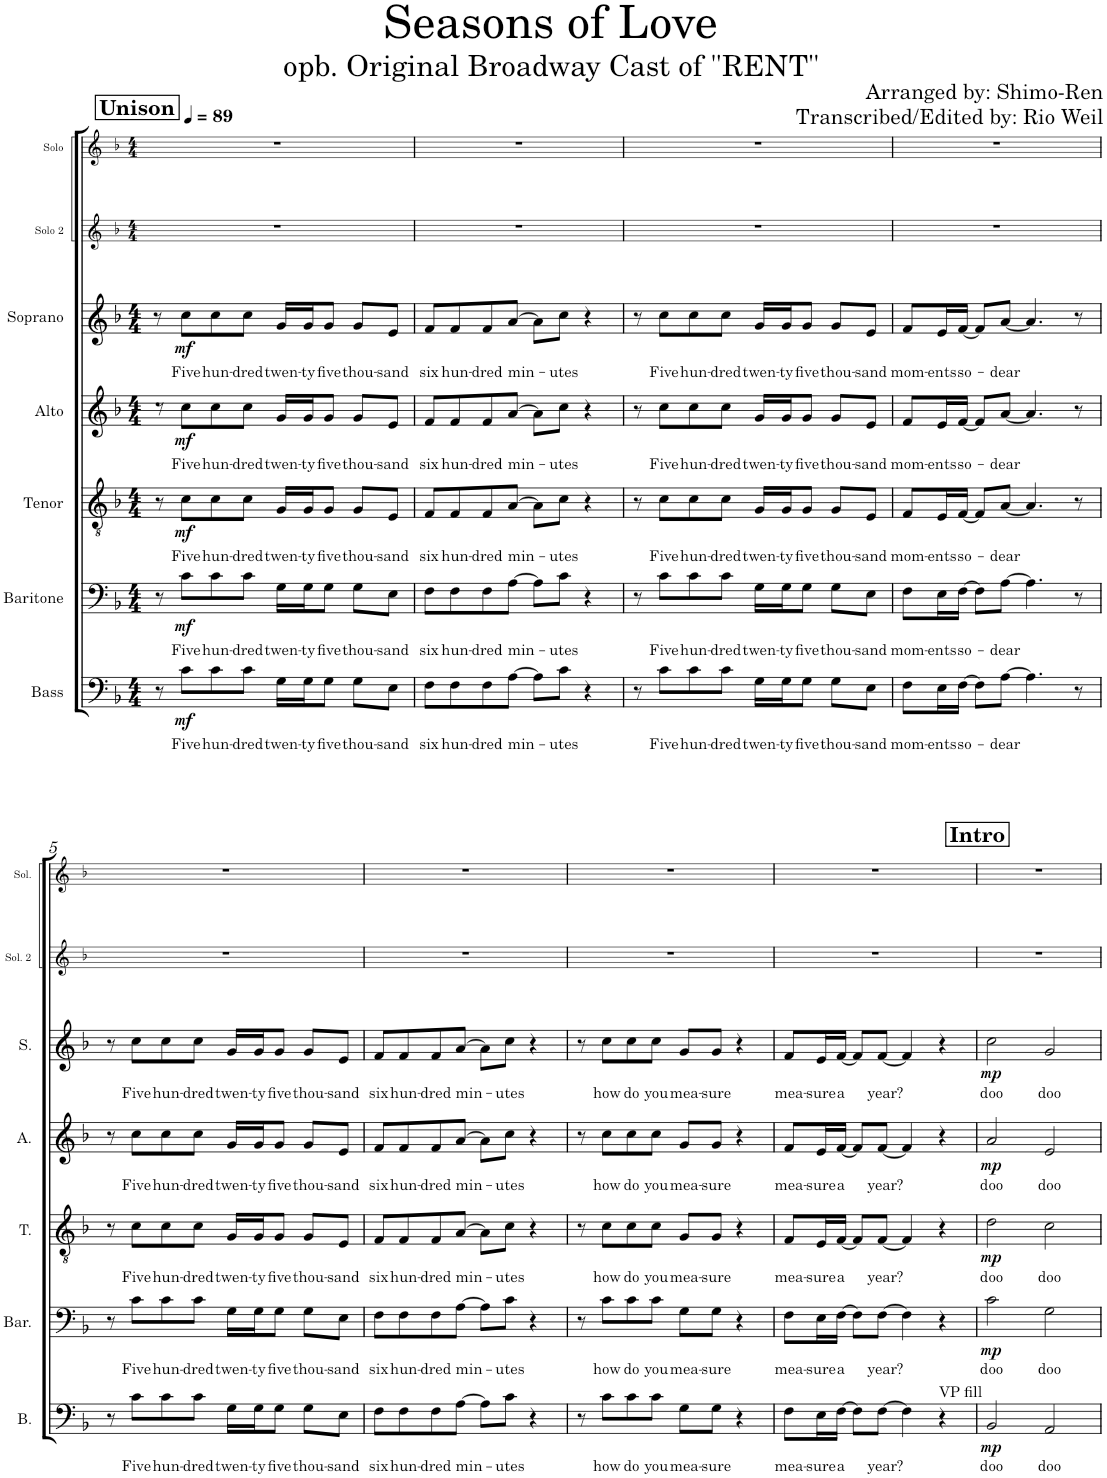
**kern	**text	**dynam	**kern	**text	**dynam	**kern	**text	**dynam	**kern	**text	**dynam	**kern	**text	**dynam	**kern	**kern
*part7	*part7	*part7	*part6	*part6	*part6	*part5	*part5	*part5	*part4	*part4	*part4	*part3	*part3	*part3	*part2	*part1
*staff7	*staff7	*staff7	*staff6	*staff6	*staff6	*staff5	*staff5	*staff5	*staff4	*staff4	*staff4	*staff3	*staff3	*staff3	*staff2	*staff1
*I"Bass	*	*	*I"Baritone	*	*	*I"Tenor	*	*	*I"Alto	*	*	*I"Soprano	*	*	*I"Solo 2	*I"Solo
*I'B.	*	*	*I'Bar.	*	*	*I'T.	*	*	*I'A.	*	*	*I'S.	*	*	*I'Sol. 2	*I'Sol.
*	*	*	*	*	*	*	*	*	*	*	*	*	*	*	*stria5	*stria5
*clefF4	*	*	*clefF4	*	*	*clefGv2	*	*	*clefG2	*	*	*clefG2	*	*	*clefG2	*clefG2
*k[b-]	*	*	*k[b-]	*	*	*k[b-]	*	*	*k[b-]	*	*	*k[b-]	*	*	*k[b-]	*k[b-]
*M4/4	*	*	*M4/4	*	*	*M4/4	*	*	*M4/4	*	*	*M4/4	*	*	*M4/4	*M4/4
*MM89	*	*	*MM89	*	*	*MM89	*	*	*MM89	*	*	*MM89	*	*	*MM89	*MM89
!!LO:REH:place=s1:a:B:cj:fs=14:t=Unison
=1	=1	=1	=1	=1	=1	=1	=1	=1	=1	=1	=1	=1	=1	=1	=1	=1
8r	.	.	8r	.	.	8r	.	.	8rcc	.	.	8r	.	.	1r	1r
!	!LO:LY:b	!LO:DY:b	!	!LO:LY:b	!LO:DY:b	!	!LO:LY:b	!LO:DY:b	!	!LO:LY:b	!LO:DY:b	!	!LO:LY:b	!LO:DY:b	!	!
8c\L	Five	mf	8c\L	Five	mf	8c\L	Five	mf	8cc\L	Five	mf	8cc\L	Five	mf	.	.
!	!LO:LY:b	!	!	!LO:LY:b	!	!	!LO:LY:b	!	!	!LO:LY:b	!	!	!LO:LY:b	!	!	!
8c\	hun-	.	8c\	hun-	.	8c\	hun-	.	8cc\	hun-	.	8cc\	hun-	.	.	.
!	!LO:LY:b	!	!	!LO:LY:b	!	!	!LO:LY:b	!	!	!LO:LY:b	!	!	!LO:LY:b	!	!	!
8c\J	-dred	.	8c\J	-dred	.	8c\J	-dred	.	8cc\J	-dred	.	8cc\J	-dred	.	.	.
!	!LO:LY:b	!	!	!LO:LY:b	!	!	!LO:LY:b	!	!	!LO:LY:b	!	!	!LO:LY:b	!	!	!
16G\LL	twen-	.	16G\LL	twen-	.	16G/LL	twen-	.	16g/LL	twen-	.	16g/LL	twen-	.	.	.
!	!LO:LY:b	!	!	!LO:LY:b	!	!	!LO:LY:b	!	!	!LO:LY:b	!	!	!LO:LY:b	!	!	!
16G\J	-ty	.	16G\J	-ty	.	16G/J	-ty	.	16g/J	-ty	.	16g/J	-ty	.	.	.
!	!LO:LY:b	!	!	!LO:LY:b	!	!	!LO:LY:b	!	!	!LO:LY:b	!	!	!LO:LY:b	!	!	!
8G\J	five	.	8G\J	five	.	8G/J	five	.	8g/J	five	.	8g/J	five	.	.	.
!	!LO:LY:b	!	!	!LO:LY:b	!	!	!LO:LY:b	!	!	!LO:LY:b	!	!	!LO:LY:b	!	!	!
8G\L	thou-	.	8G\L	thou-	.	8G/L	thou-	.	8g/L	thou-	.	8g/L	thou-	.	.	.
!	!LO:LY:b	!	!	!LO:LY:b	!	!	!LO:LY:b	!	!	!LO:LY:b	!	!	!LO:LY:b	!	!	!
8E\J	-sand	.	8E\J	-sand	.	8E/J	-sand	.	8e/J	-sand	.	8e/J	-sand	.	.	.
=2	=2	=2	=2	=2	=2	=2	=2	=2	=2	=2	=2	=2	=2	=2	=2	=2
!	!LO:LY:b	!	!	!LO:LY:b	!	!	!LO:LY:b	!	!	!LO:LY:b	!	!	!LO:LY:b	!	!	!
8F\L	six	.	8F\L	six	.	8F/L	six	.	8f/L	six	.	8f/L	six	.	1r	1r
!	!LO:LY:b	!	!	!LO:LY:b	!	!	!LO:LY:b	!	!	!LO:LY:b	!	!	!LO:LY:b	!	!	!
8F\	hun-	.	8F\	hun-	.	8F/	hun-	.	8f/	hun-	.	8f/	hun-	.	.	.
!	!LO:LY:b	!	!	!LO:LY:b	!	!	!LO:LY:b	!	!	!LO:LY:b	!	!	!LO:LY:b	!	!	!
8F\	-dred	.	8F\	-dred	.	8F/	-dred	.	8f/	-dred	.	8f/	-dred	.	.	.
!	!LO:LY:b	!	!	!LO:LY:b	!	!	!LO:LY:b	!	!	!LO:LY:b	!	!	!LO:LY:b	!	!	!
[8A\J	min-	.	[8A\J	min-	.	[8A/J	min-	.	[8a/J	min-	.	[8a/J	min-	.	.	.
8A\L]	.	.	8A\L]	.	.	8A\L]	.	.	8a\L]	.	.	8a\L]	.	.	.	.
!	!LO:LY:b	!	!	!LO:LY:b	!	!	!LO:LY:b	!	!	!LO:LY:b	!	!	!LO:LY:b	!	!	!
8c\J	-utes	.	8c\J	-utes	.	8c\J	-utes	.	8cc\J	-utes	.	8cc\J	-utes	.	.	.
4r	.	.	4r	.	.	4r	.	.	4r	.	.	4r	.	.	.	.
=3	=3	=3	=3	=3	=3	=3	=3	=3	=3	=3	=3	=3	=3	=3	=3	=3
8r	.	.	8r	.	.	8r	.	.	8r	.	.	8r	.	.	1r	1r
!	!LO:LY:b	!	!	!LO:LY:b	!	!	!LO:LY:b	!	!	!LO:LY:b	!	!	!LO:LY:b	!	!	!
8c\L	Five	.	8c\L	Five	.	8c\L	Five	.	8cc\L	Five	.	8cc\L	Five	.	.	.
!	!LO:LY:b	!	!	!LO:LY:b	!	!	!LO:LY:b	!	!	!LO:LY:b	!	!	!LO:LY:b	!	!	!
8c\	hun-	.	8c\	hun-	.	8c\	hun-	.	8cc\	hun-	.	8cc\	hun-	.	.	.
!	!LO:LY:b	!	!	!LO:LY:b	!	!	!LO:LY:b	!	!	!LO:LY:b	!	!	!LO:LY:b	!	!	!
8c\J	-dred	.	8c\J	-dred	.	8c\J	-dred	.	8cc\J	-dred	.	8cc\J	-dred	.	.	.
!	!LO:LY:b	!	!	!LO:LY:b	!	!	!LO:LY:b	!	!	!LO:LY:b	!	!	!LO:LY:b	!	!	!
16G\LL	twen-	.	16G\LL	twen-	.	16G/LL	twen-	.	16g/LL	twen-	.	16g/LL	twen-	.	.	.
!	!LO:LY:b	!	!	!LO:LY:b	!	!	!LO:LY:b	!	!	!LO:LY:b	!	!	!LO:LY:b	!	!	!
16G\J	-ty	.	16G\J	-ty	.	16G/J	-ty	.	16g/J	-ty	.	16g/J	-ty	.	.	.
!	!LO:LY:b	!	!	!LO:LY:b	!	!	!LO:LY:b	!	!	!LO:LY:b	!	!	!LO:LY:b	!	!	!
8G\J	five	.	8G\J	five	.	8G/J	five	.	8g/J	five	.	8g/J	five	.	.	.
!	!LO:LY:b	!	!	!LO:LY:b	!	!	!LO:LY:b	!	!	!LO:LY:b	!	!	!LO:LY:b	!	!	!
8G\L	thou-	.	8G\L	thou-	.	8G/L	thou-	.	8g/L	thou-	.	8g/L	thou-	.	.	.
!	!LO:LY:b	!	!	!LO:LY:b	!	!	!LO:LY:b	!	!	!LO:LY:b	!	!	!LO:LY:b	!	!	!
8E\J	-sand	.	8E\J	-sand	.	8E/J	-sand	.	8e/J	-sand	.	8e/J	-sand	.	.	.
=4	=4	=4	=4	=4	=4	=4	=4	=4	=4	=4	=4	=4	=4	=4	=4	=4
!	!LO:LY:b	!	!	!LO:LY:b	!	!	!LO:LY:b	!	!	!LO:LY:b	!	!	!LO:LY:b	!	!	!
8F\L	mom-	.	8F\L	mom-	.	8F/L	mom-	.	8f/L	mom-	.	8f/L	mom-	.	1r	1r
!	!LO:LY:b	!	!	!LO:LY:b	!	!	!LO:LY:b	!	!	!LO:LY:b	!	!	!LO:LY:b	!	!	!
16E\L	-ents	.	16E\L	-ents	.	16E/L	-ents	.	16e/L	-ents	.	16e/L	-ents	.	.	.
!	!LO:LY:b	!	!	!LO:LY:b	!	!	!LO:LY:b	!	!	!LO:LY:b	!	!	!LO:LY:b	!	!	!
[16F\JJ	so-	.	[16F\JJ	so-	.	[16F/JJ	so-	.	[16f/JJ	so-	.	[16f/JJ	so-	.	.	.
8F\L]	.	.	8F\L]	.	.	8F/L]	.	.	8f/L]	.	.	8f/L]	.	.	.	.
!	!LO:LY:b	!	!	!LO:LY:b	!	!	!LO:LY:b	!	!	!LO:LY:b	!	!	!LO:LY:b	!	!	!
[8A\J	-dear	.	[8A\J	-dear	.	[8A/J	-dear	.	[8a/J	-dear	.	[8a/J	-dear	.	.	.
4.A\]	.	.	4.A\]	.	.	4.A/]	.	.	4.a/]	.	.	4.a/]	.	.	.	.
8r	.	.	8r	.	.	8r	.	.	8r	.	.	8r	.	.	.	.
!!LO:LB:g=z
=5	=5	=5	=5	=5	=5	=5	=5	=5	=5	=5	=5	=5	=5	=5	=5	=5
8r	.	.	8r	.	.	8r	.	.	8r	.	.	8r	.	.	1r	1r
!	!LO:LY:b	!	!	!LO:LY:b	!	!	!LO:LY:b	!	!	!LO:LY:b	!	!	!LO:LY:b	!	!	!
8c\L	Five	.	8c\L	Five	.	8c\L	Five	.	8cc\L	Five	.	8cc\L	Five	.	.	.
!	!LO:LY:b	!	!	!LO:LY:b	!	!	!LO:LY:b	!	!	!LO:LY:b	!	!	!LO:LY:b	!	!	!
8c\	hun-	.	8c\	hun-	.	8c\	hun-	.	8cc\	hun-	.	8cc\	hun-	.	.	.
!	!LO:LY:b	!	!	!LO:LY:b	!	!	!LO:LY:b	!	!	!LO:LY:b	!	!	!LO:LY:b	!	!	!
8c\J	-dred	.	8c\J	-dred	.	8c\J	-dred	.	8cc\J	-dred	.	8cc\J	-dred	.	.	.
!	!LO:LY:b	!	!	!LO:LY:b	!	!	!LO:LY:b	!	!	!LO:LY:b	!	!	!LO:LY:b	!	!	!
16G\LL	twen-	.	16G\LL	twen-	.	16G/LL	twen-	.	16g/LL	twen-	.	16g/LL	twen-	.	.	.
!	!LO:LY:b	!	!	!LO:LY:b	!	!	!LO:LY:b	!	!	!LO:LY:b	!	!	!LO:LY:b	!	!	!
16G\J	-ty	.	16G\J	-ty	.	16G/J	-ty	.	16g/J	-ty	.	16g/J	-ty	.	.	.
!	!LO:LY:b	!	!	!LO:LY:b	!	!	!LO:LY:b	!	!	!LO:LY:b	!	!	!LO:LY:b	!	!	!
8G\J	five	.	8G\J	five	.	8G/J	five	.	8g/J	five	.	8g/J	five	.	.	.
!	!LO:LY:b	!	!	!LO:LY:b	!	!	!LO:LY:b	!	!	!LO:LY:b	!	!	!LO:LY:b	!	!	!
8G\L	thou-	.	8G\L	thou-	.	8G/L	thou-	.	8g/L	thou-	.	8g/L	thou-	.	.	.
!	!LO:LY:b	!	!	!LO:LY:b	!	!	!LO:LY:b	!	!	!LO:LY:b	!	!	!LO:LY:b	!	!	!
8E\J	-sand	.	8E\J	-sand	.	8E/J	-sand	.	8e/J	-sand	.	8e/J	-sand	.	.	.
=6	=6	=6	=6	=6	=6	=6	=6	=6	=6	=6	=6	=6	=6	=6	=6	=6
!	!LO:LY:b	!	!	!LO:LY:b	!	!	!LO:LY:b	!	!	!LO:LY:b	!	!	!LO:LY:b	!	!	!
8F\L	six	.	8F\L	six	.	8F/L	six	.	8f/L	six	.	8f/L	six	.	1r	1r
!	!LO:LY:b	!	!	!LO:LY:b	!	!	!LO:LY:b	!	!	!LO:LY:b	!	!	!LO:LY:b	!	!	!
8F\	hun-	.	8F\	hun-	.	8F/	hun-	.	8f/	hun-	.	8f/	hun-	.	.	.
!	!LO:LY:b	!	!	!LO:LY:b	!	!	!LO:LY:b	!	!	!LO:LY:b	!	!	!LO:LY:b	!	!	!
8F\	-dred	.	8F\	-dred	.	8F/	-dred	.	8f/	-dred	.	8f/	-dred	.	.	.
!	!LO:LY:b	!	!	!LO:LY:b	!	!	!LO:LY:b	!	!	!LO:LY:b	!	!	!LO:LY:b	!	!	!
[8A\J	min-	.	[8A\J	min-	.	[8A/J	min-	.	[8a/J	min-	.	[8a/J	min-	.	.	.
8A\L]	.	.	8A\L]	.	.	8A\L]	.	.	8a\L]	.	.	8a\L]	.	.	.	.
!	!LO:LY:b	!	!	!LO:LY:b	!	!	!LO:LY:b	!	!	!LO:LY:b	!	!	!LO:LY:b	!	!	!
8c\J	-utes	.	8c\J	-utes	.	8c\J	-utes	.	8cc\J	-utes	.	8cc\J	-utes	.	.	.
4r	.	.	4r	.	.	4r	.	.	4r	.	.	4r	.	.	.	.
=7	=7	=7	=7	=7	=7	=7	=7	=7	=7	=7	=7	=7	=7	=7	=7	=7
8r	.	.	8r	.	.	8r	.	.	8r	.	.	8r	.	.	1r	1r
!	!LO:LY:b	!	!	!LO:LY:b	!	!	!LO:LY:b	!	!	!LO:LY:b	!	!	!LO:LY:b	!	!	!
8c\L	how	.	8c\L	how	.	8c\L	how	.	8cc\L	how	.	8cc\L	how	.	.	.
!	!LO:LY:b	!	!	!LO:LY:b	!	!	!LO:LY:b	!	!	!LO:LY:b	!	!	!LO:LY:b	!	!	!
8c\	do	.	8c\	do	.	8c\	do	.	8cc\	do	.	8cc\	do	.	.	.
!	!LO:LY:b	!	!	!LO:LY:b	!	!	!LO:LY:b	!	!	!LO:LY:b	!	!	!LO:LY:b	!	!	!
8c\J	you	.	8c\J	you	.	8c\J	you	.	8cc\J	you	.	8cc\J	you	.	.	.
!	!LO:LY:b	!	!	!LO:LY:b	!	!	!LO:LY:b	!	!	!LO:LY:b	!	!	!LO:LY:b	!	!	!
8G\L	mea-	.	8G\L	mea-	.	8G/L	mea-	.	8g/L	mea-	.	8g/L	mea-	.	.	.
!	!LO:LY:b	!	!	!LO:LY:b	!	!	!LO:LY:b	!	!	!LO:LY:b	!	!	!LO:LY:b	!	!	!
8G\J	-sure	.	8G\J	-sure	.	8G/J	-sure	.	8g/J	-sure	.	8g/J	-sure	.	.	.
4r	.	.	4r	.	.	4r	.	.	4r	.	.	4r	.	.	.	.
=8	=8	=8	=8	=8	=8	=8	=8	=8	=8	=8	=8	=8	=8	=8	=8	=8
!	!LO:LY:b	!	!	!LO:LY:b	!	!	!LO:LY:b	!	!	!LO:LY:b	!	!	!LO:LY:b	!	!	!
8F\L	mea-	.	8F\L	mea-	.	8F/L	mea-	.	8f/L	mea-	.	8f/L	mea-	.	1r	1r
!	!LO:LY:b	!	!	!LO:LY:b	!	!	!LO:LY:b	!	!	!LO:LY:b	!	!	!LO:LY:b	!	!	!
16E\L	-sure	.	16E\L	-sure	.	16E/L	-sure	.	16e/L	-sure	.	16e/L	-sure	.	.	.
!	!LO:LY:b	!	!	!LO:LY:b	!	!	!LO:LY:b	!	!	!LO:LY:b	!	!	!LO:LY:b	!	!	!
[16F\JJ	a	.	[16F\JJ	a	.	[16F/JJ	a	.	[16f/JJ	a	.	[16f/JJ	a	.	.	.
8F\L]	.	.	8F\L]	.	.	8F/L]	.	.	8f/L]	.	.	8f/L]	.	.	.	.
!	!LO:LY:b	!	!	!LO:LY:b	!	!	!LO:LY:b	!	!	!LO:LY:b	!	!	!LO:LY:b	!	!	!
[8F\J	year?	.	[8F\J	year?	.	[8F/J	year?	.	[8f/J	year?	.	[8f/J	year?	.	.	.
4F\]	.	.	4F\]	.	.	4F/]	.	.	4f/]	.	.	4f/]	.	.	.	.
!LO:TX:a:t=VP fill	!	!	!	!	!	!	!	!	!	!	!	!	!	!	!	!
4r	.	.	4r	.	.	4r	.	.	4r	.	.	4r	.	.	.	.
!!LO:REH:place=s1:a:B:cj:fs=14:t=Intro
=9	=9	=9	=9	=9	=9	=9	=9	=9	=9	=9	=9	=9	=9	=9	=9	=9
!	!LO:LY:b	!LO:DY:b	!	!LO:LY:b	!LO:DY:b	!	!LO:LY:b	!LO:DY:b	!	!LO:LY:b	!LO:DY:b	!	!LO:LY:b	!LO:DY:b	!	!
2BB-/	doo	mp	2c\	doo	mp	2d\	doo	mp	2a/	doo	mp	2cc\	doo	mp	1r	1r
!	!LO:LY:b	!	!	!LO:LY:b	!	!	!LO:LY:b	!	!	!LO:LY:b	!	!	!LO:LY:b	!	!	!
2AA/	doo	.	2G\	doo	.	2c\	doo	.	2e/	doo	.	2g/	doo	.	.	.
=	=	=	=	=	=	=	=	=	=	=	=	=	=	=	=	=
*-	*-	*-	*-	*-	*-	*-	*-	*-	*-	*-	*-	*-	*-	*-	*-	*-
